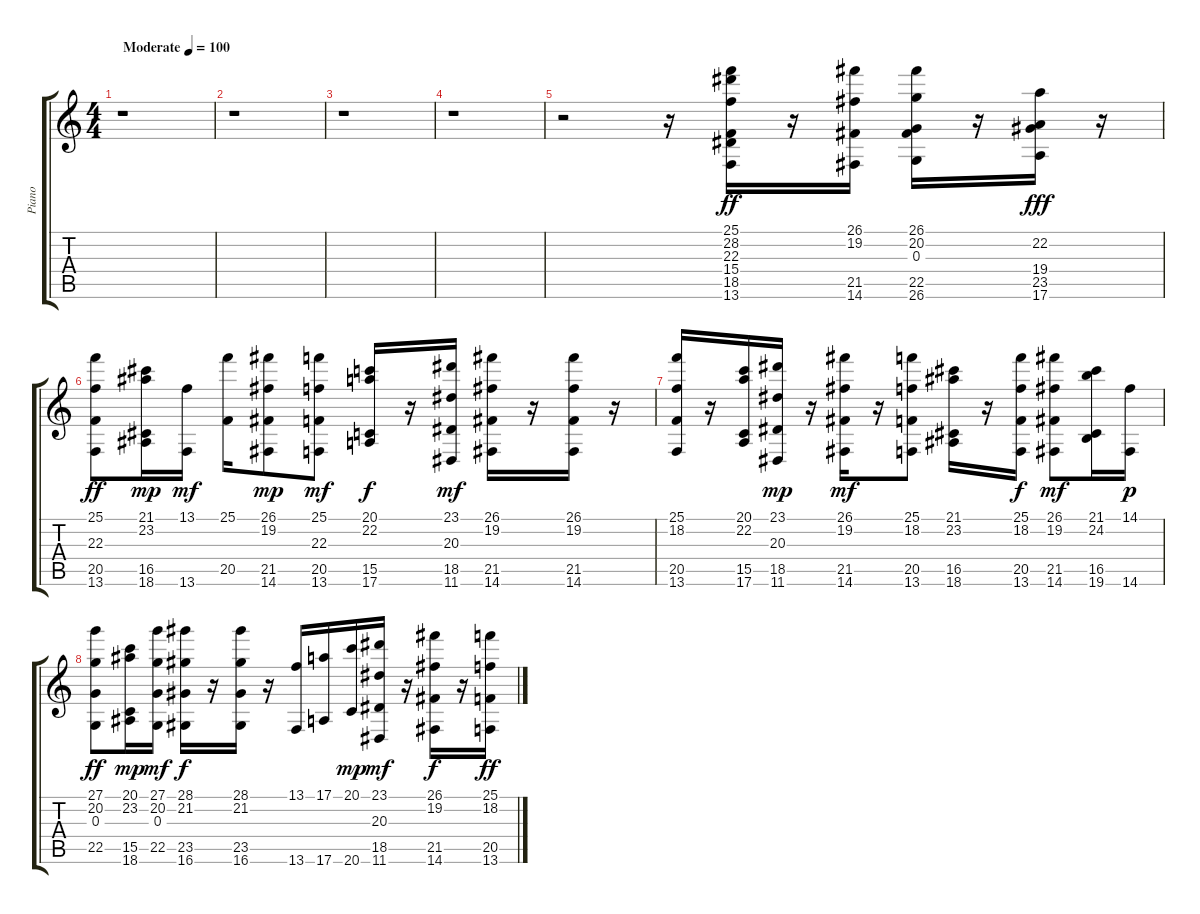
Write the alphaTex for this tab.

\track ("Piano" "Piano") {instrument acousticgrandpiano}
\staff {score tabs}
\tuning (E4 B3 G3 D3 A2 E2) {hide}
\ts (4 4)
\tempo (100 "Moderate")
\clef g2
\ks c
r.1{dy ff instrument acousticgrandpiano} |
r.1 |
r.1 |
r.1 |
r.2 r.16 (25.1 28.2 22.3 15.4 18.5 13.6).16 r.16 (26.1 19.2 21.5 14.6).16 (26.1 20.2 0.3 22.5 26.6).16 r.16 (22.2 19.4 23.5 17.6).16{dy fff} r.16 |
(25.1 22.3 20.5 13.6).8{dy ff} (21.1 23.2 16.5 18.6).16{dy mp} (13.1 13.6).16{dy mf} (25.1 20.5).16 (26.1 19.2 21.5 14.6).8{dy mp} (25.1 22.3 20.5 13.6).8{dy mf} (20.1 22.2 15.5 17.6).16{dy f} r.16 (23.1 20.3 18.5 11.6).16{dy mf} (26.1 19.2 21.5 14.6).16 r.16 (26.1 19.2 21.5 14.6).16 r.16 |
(25.1 18.2 20.5 13.6).16 r.16 (20.1 22.2 15.5 17.6).16 (23.1 20.3 18.5 11.6).16{dy mp} r.16 (26.1 19.2 21.5 14.6).16{dy mf} r.16 (25.1 18.2 20.5 13.6).8 (21.1 23.2 16.5 18.6).16 r.16 (25.1 18.2 20.5 13.6).16{dy f} (26.1 19.2 21.5 14.6).8{dy mf} (21.1 24.2 16.5 19.6).16 (14.1 14.6).16{dy p} |
(27.1 20.2 0.3 22.5).8{dy ff} (20.1 23.2 15.5 18.6).16{dy mp} (27.1 20.2 0.3 22.5).16{dy mf} (28.1 21.2 23.5 16.6).16{dy f} r.16 (28.1 21.2 23.5 16.6).16 r.16 (13.1 13.6).16 (17.1 17.6).16 (20.1 20.6).16{dy mp} (23.1 20.3 18.5 11.6).16{dy mf} r.16 (26.1 19.2 21.5 14.6).16{dy f} r.16 (25.1 18.2 20.5 13.6).16{dy ff}
